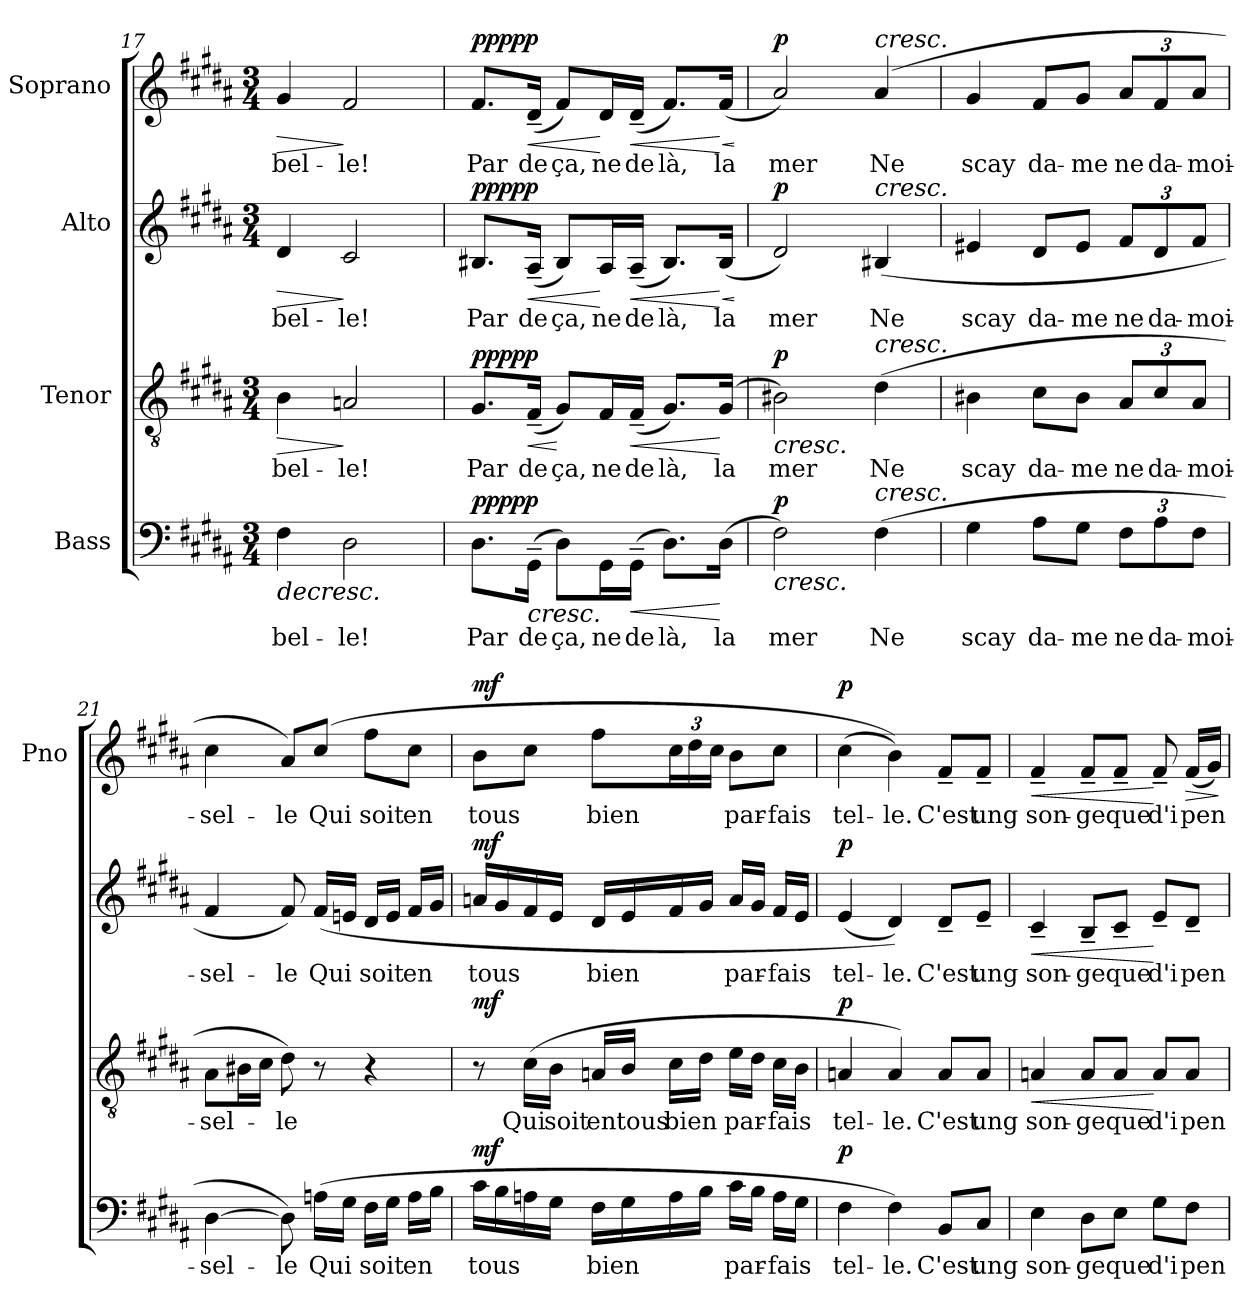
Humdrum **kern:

**kern	**text	**dynam	**kern	**text	**dynam	**kern	**text	**dynam	**kern	**text	**dynam
*part4	*part4	*part4	*part3	*part3	*part3	*part2	*part2	*part2	*part1	*part1	*part1
*staff4	*staff4	*staff4	*staff3	*staff3	*staff3	*staff2	*staff2	*staff2	*staff1	*staff1	*staff1
*I"Bass	*	*	*I"Tenor	*	*	*I"Alto	*	*	*I"Soprano	*	*
*	*	*	*	*	*	*	*	*	*I'Pno	*	*
*clefF4	*	*	*clefGv2	*	*	*clefG2	*	*	*clefG2	*	*
*k[f#c#g#d#a#]	*	*	*k[f#c#g#d#a#]	*	*	*k[f#c#g#d#a#]	*	*	*k[f#c#g#d#a#]	*	*
*B:	*	*	*B:	*	*	*B:	*	*	*B:	*	*
*M3/4	*	*	*M3/4	*	*	*M3/4	*	*	*M3/4	*	*
=17	=17	=17	=17	=17	=17	=17	=17	=17	=17	=17	=17
!	!LO:LY:b	!LO:HP:b	!	!LO:LY:b	!LO:HP:b	!	!LO:LY:b	!LO:HP:b	!	!LO:LY:b	!LO:HP:b
4F#\	bel-	>	4B\	bel-	>	4d#/	bel-	>	4g#/	bel-	>
!	!LO:LY:b	!	!	!LO:LY:b	!	!	!LO:LY:b	!	!	!LO:LY:b	!
2D#\	-le!	.	2An/	-le!	]	2c#/	-le!	]	2f#/	-le!	]
=18	=18	=18	=18	=18	=18	=18	=18	=18	=18	=18	=18
!	!LO:LY:b	!LO:DY:b	!	!LO:LY:b	!	!	!LO:LY:b	!	!	!LO:LY:b	!
!	!	!LO:DY:n=1:b	!	!	!	!	!	!	!	!	!
!	!	!LO:DY:n=2:b	!	!	!LO:DY:b	!	!	!	!	!	!
!	!	!	!	!	!LO:DY:n=1:b	!	!	!	!	!	!
!	!	!	!	!	!LO:DY:n=2:b	!	!	!LO:DY:b	!	!	!
!	!	!	!	!	!	!	!	!LO:DY:n=1:b	!	!	!
!	!	!	!	!	!	!	!	!LO:DY:n=2:b	!	!	!LO:DY:b
!	!	!	!	!	!	!	!	!	!	!	!LO:DY:n=1:b
!	!	!	!	!	!	!	!	!	!	!	!LO:DY:n=2:b
8.D#\L	Par	pp pp p	8.G#/L	Par	pp pp p	8.B#X/L	Par	pp pp p	8.f#/L	Par	pp pp p
!	!LO:LY:b	!LO:HP:b	!	!LO:LY:b	!LO:HP:b	!	!LO:LY:b	!LO:HP:b	!	!LO:LY:b	!LO:HP:b
(>16GG#~\Jk	de	<	(<16F#~/Jk	de	<	(<16A#~/Jk	de	<	(<16d#~/Jk	de	<
!	!LO:LY:b	!	!	!LO:LY:b	!	!	!LO:LY:b	!	!	!LO:LY:b	!
8D#\L)	ça,	.	8G#/L)	ça,	[	8B#/L)	ça,	.	8f#/L)	ça,	.
!	!LO:LY:b	!	!	!LO:LY:b	!	!	!LO:LY:b	!	!	!LO:LY:b	!
16GG#\L	ne	]	16F#/L	ne	.	16A#/L	ne	[	16d#/L	ne	[
!	!LO:LY:b	!LO:HP:b	!	!LO:LY:b	!LO:HP:b	!	!LO:LY:b	!LO:HP:b	!	!LO:LY:b	!LO:HP:b
(>16GG#~\JJ	de	<	(<16F#~/JJ	de	<	(<16A#~/JJ	de	<	(<16d#~/JJ	de	<
!	!LO:LY:b	!	!	!LO:LY:b	!	!	!LO:LY:b	!	!	!LO:LY:b	!
8.D#\L)	là,	.	8.G#/L)	là,	.	8.B#/L)	là,	.	8.f#/L)	là,	.
!	!LO:LY:b	!	!	!LO:LY:b	!	!	!LO:LY:b	!LO:HP:n=1:b	!	!LO:LY:b	!LO:HP:n=1:b
(>16D#\Jk	la	[	(<16G#/Jk	la	[	(<16B#/Jk	la	[ <	(<16f#/Jk	la	[ <
.	.	[	.	.	.	.	.	[	.	.	[
=19	=19	=19	=19	=19	=19	=19	=19	=19	=19	=19	=19
!	!LO:LY:b	!LO:HP:b	!	!LO:LY:b	!LO:HP:b	!	!LO:LY:b	!	!	!LO:LY:b	!
!	!	!LO:DY:n=1:b	!	!	!LO:DY:n=1:b	!	!	!LO:DY:b	!	!	!LO:DY:b
2F#\)	mer	< p	2B#X\)	mer	< p	2d#/)	mer	p	2a#/)	mer	p
!	!	!	!	!	!	!	!	!	!LO:TX:a:i:t=cresc.	!	!
!	!	!	!	!	!	!LO:TX:a:i:t=cresc.	!	!	!	!	!
!	!	!	!LO:TX:a:i:t=cresc.	!	!	!	!	!	!	!	!
!LO:TX:a:i:t=cresc.	!	!	!	!	!	!	!	!	!	!	!
!	!LO:LY:b	!	!	!LO:LY:b	!	!	!LO:LY:b	!	!	!LO:LY:b	!
(>4F#\	Ne	.	(>4d#\	Ne	.	(>4B#X/	Ne	.	(>4a#/	Ne	.
!!LO:PB:g=z
=20	=20	=20	=20	=20	=20	=20	=20	=20	=20	=20	=20
!	!LO:LY:b	!	!	!LO:LY:b	!	!	!LO:LY:b	!	!	!LO:LY:b	!
4G#\	scay	.	4B#X\	scay	.	4e#X/	scay	.	4g#/	scay	.
!	!LO:LY:b	!	!	!LO:LY:b	!	!	!LO:LY:b	!	!	!LO:LY:b	!
8A#\L	da-	.	8c#\L	da-	.	8d#/L	da-	.	8f#/L	da-	.
!	!LO:LY:b	!	!	!LO:LY:b	!	!	!LO:LY:b	!	!	!LO:LY:b	!
8G#\J	-me	.	8B#\J	-me	.	8e#/J	-me	.	8g#/J	-me	.
*Xbrackettup	*	*	*	*	*	*	*	*	*	*	*
!	!LO:LY:b	!	!	!	!	!	!	!	!	!	!
*	*	*	*Xbrackettup	*	*	*	*	*	*	*	*
!	!	!	!	!LO:LY:b	!	!	!	!	!	!	!
*	*	*	*	*	*	*Xbrackettup	*	*	*	*	*
!	!	!	!	!	!	!	!LO:LY:b	!	!	!	!
*	*	*	*	*	*	*	*	*	*Xbrackettup	*	*
!	!	!	!	!	!	!	!	!	!	!LO:LY:b	!
12F#\L	ne	.	12A#/L	ne	.	12f#/L	ne	.	12a#/L	ne	.
!	!LO:LY:b	!	!	!LO:LY:b	!	!	!LO:LY:b	!	!	!LO:LY:b	!
12A#\	da-	.	12c#/	da-	.	12d#/	da-	.	12f#/	da-	.
!	!LO:LY:b	!	!	!LO:LY:b	!	!	!LO:LY:b	!	!	!LO:LY:b	!
12F#\J	-moi-	.	12A#/J	-moi-	.	12f#/J	-moi-	.	12a#/J	-moi-	.
=21	=21	=21	=21	=21	=21	=21	=21	=21	=21	=21	=21
!	!LO:LY:b	!	!	!LO:LY:b	!	!	!LO:LY:b	!	!	!LO:LY:b	!
[4D#\	-sel-	.	8A#\L	-sel-	.	4f#/	-sel-	.	4cc#\	-sel-	.
.	.	.	16B#X\L	.	.	.	.	.	.	.	.
.	.	.	16c#\JJ	.	.	.	.	.	.	.	.
!	!LO:LY:b	!	!	!LO:LY:b	!	!	!LO:LY:b	!	!	!LO:LY:b	!
8D#\])	-le	.	8d#\)	-le	.	8f#/)	-le	.	8a#/L)	-le	.
!	!LO:LY:b	!	!	!	!	!	!LO:LY:b	!	!	!LO:LY:b	!
(>16An\LL	Qui	.	8r	.	.	(>16f#/LL	Qui	.	(>8cc#/J	Qui	.
16G#\JJ	.	.	.	.	.	16en/JJ	.	.	.	.	.
!	!LO:LY:b	!	!	!	!	!	!LO:LY:b	!	!	!LO:LY:b	!
16F#\LL	soit	.	4r	.	.	16d#/LL	soit	.	8ff#\L	soit	.
16G#\JJ	.	.	.	.	.	16e/JJ	.	.	.	.	.
!	!LO:LY:b	!	!	!	!	!	!LO:LY:b	!	!	!LO:LY:b	!
16A\LL	en	.	.	.	.	16f#/LL	en	.	8cc#\J	en	.
16B\JJ	.	.	.	.	.	16g#/JJ	.	.	.	.	.
=22	=22	=22	=22	=22	=22	=22	=22	=22	=22	=22	=22
!	!LO:LY:b	!LO:DY:b	!	!	!LO:DY:b	!	!LO:LY:b	!LO:DY:b	!	!LO:LY:b	!LO:DY:b
16c#\LL	tous	mf	8r	.	mf	16an/LL	tous	mf	8b\L	tous	mf
16B\	.	.	.	.	.	16g#/	.	.	.	.	.
!	!	!	!	!LO:LY:b	!	!	!	!	!	!	!
16An\	.	.	(>16c#\LL	Qui	.	16f#/	.	.	8cc#\J	.	.
!	!	!	!	!LO:LY:b	!	!	!	!	!	!	!
16G#\JJ	.	.	16B\JJ	soit	.	16e/JJ	.	.	.	.	.
!	!LO:LY:b	!	!	!LO:LY:b	!	!	!LO:LY:b	!	!	!LO:LY:b	!
16F#\LL	bien	.	16An/LL	en	.	16d#/LL	bien	.	8ff#\L	bien	.
!	!	!	!	!LO:LY:b	!	!	!	!	!	!	!
16G#\	.	.	16B/JJ	tous	.	16e/	.	.	.	.	.
!	!	!	!	!LO:LY:b	!	!	!	!	!	!	!
16A\	.	.	16c#\LL	bien	.	16f#/	.	.	24cc#\L	.	.
.	.	.	.	.	.	.	.	.	24dd#\	.	.
16B\JJ	.	.	16d#\JJ	.	.	16g#/JJ	.	.	.	.	.
.	.	.	.	.	.	.	.	.	24cc#\JJ	.	.
!	!LO:LY:b	!	!	!LO:LY:b	!	!	!LO:LY:b	!	!	!LO:LY:b	!
16c#\LL	par-	.	16e\LL	par-	.	16a/LL	par-	.	8b\L	par-	.
16B\JJ	.	.	16d#\JJ	.	.	16g#/JJ	.	.	.	.	.
!	!LO:LY:b	!	!	!LO:LY:b	!	!	!LO:LY:b	!	!	!LO:LY:b	!
16A\LL	-fais	.	16c#\LL	-fais	.	16f#/LL	-fais	.	8cc#\J	-fais	.
16G#\JJ	.	.	16B\JJ	.	.	16e/JJ	.	.	.	.	.
!!LO:LB:g=z
=23	=23	=23	=23	=23	=23	=23	=23	=23	=23	=23	=23
!	!LO:LY:b	!LO:DY:b	!	!LO:LY:b	!LO:DY:b	!	!LO:LY:b	!LO:DY:b	!	!LO:LY:b	!LO:DY:b
4F#\	tel-	p	4An/	tel-	p	(<4e/	tel-	p	(>4cc#\	tel-	p
!	!LO:LY:b	!	!	!LO:LY:b	!	!	!LO:LY:b	!	!	!LO:LY:b	!
4F#\)	-le.	.	4A/)	-le.	.	4d#/))	-le.	.	4b\))	-le.	.
!	!LO:LY:b	!	!	!LO:LY:b	!	!	!LO:LY:b	!	!	!LO:LY:b	!
8BB/L	C'est	.	8A/L	C'est	.	8d#~/L	C'est	.	8f#~/L	C'est	.
!	!LO:LY:b	!	!	!LO:LY:b	!	!	!LO:LY:b	!	!	!LO:LY:b	!
8C#/J	ung	.	8A/J	ung	.	8e~/J	ung	.	8f#~/J	ung	.
=24	=24	=24	=24	=24	=24	=24	=24	=24	=24	=24	=24
!	!LO:LY:b	!	!	!LO:LY:b	!LO:HP:b	!	!LO:LY:b	!LO:HP:b	!	!LO:LY:b	!LO:HP:b
4E\	son-	.	4An/	son-	<	4c#~/	son-	<	4f#~/	son-	<
!	!LO:LY:b	!	!	!LO:LY:b	!	!	!LO:LY:b	!	!	!LO:LY:b	!
8D#\L	-ge	.	8A/L	-ge	.	8B~/L	-ge	.	8f#~/L	-ge	.
!	!LO:LY:b	!	!	!LO:LY:b	!	!	!LO:LY:b	!	!	!LO:LY:b	!
8E\J	que	.	8A/J	que	.	8c#~/J	que	.	8f#~/J	que	.
!	!LO:LY:b	!	!	!LO:LY:b	!	!	!LO:LY:b	!	!	!LO:LY:b	!
8G#\L	d'i	[	8A/L	d'i	[	8e~/L	d'i	[	8f#~/	d'i	[
!	!LO:LY:b	!	!	!LO:LY:b	!	!	!LO:LY:b	!	!	!LO:LY:b	!LO:HP:b
8F#\J	pen-	.	8A/J	pen-	.	8d#~/J	pen-	.	(<16f#/LL	pen-	>
.	.	.	.	.	.	.	.	.	16g#/JJ)	.	.
.	.	.	.	.	[	.	.	.	.	.	]
=	=	=	=	=	=	=	=	=	=	=	=
*-	*-	*-	*-	*-	*-	*-	*-	*-	*-	*-	*-
